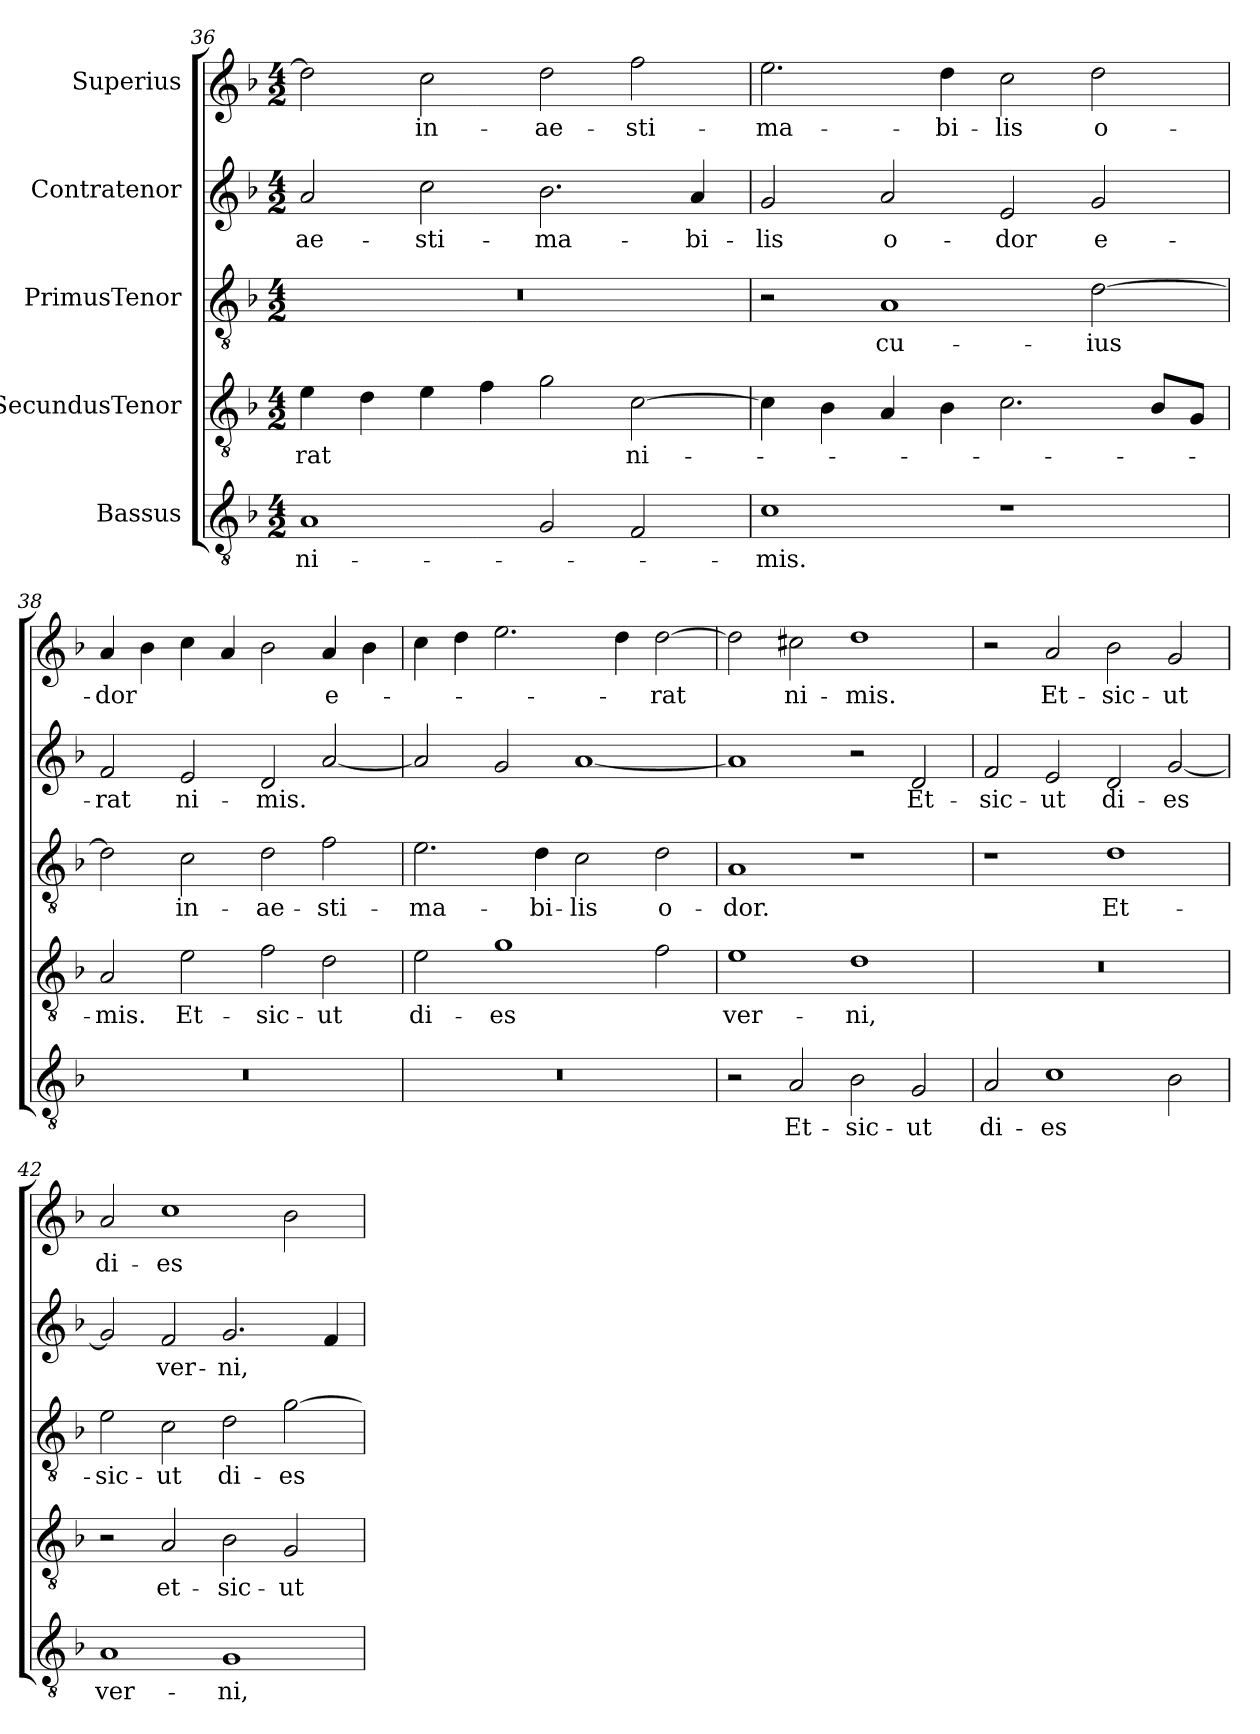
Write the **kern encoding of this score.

**kern	**text	**kern	**text	**kern	**text	**kern	**text	**kern	**text
*part5	*part5	*part4	*part4	*part3	*part3	*part2	*part2	*part1	*part1
*staff5	*staff5	*staff4	*staff4	*staff3	*staff3	*staff2	*staff2	*staff1	*staff1
*I"Bassus	*	*I"SecundusTenor	*	*I"PrimusTenor	*	*I"Contratenor	*	*I"Superius	*
*clefGv2	*	*clefGv2	*	*clefGv2	*	*clefG2	*	*clefG2	*
*k[b-]	*	*k[b-]	*	*k[b-]	*	*k[b-]	*	*k[b-]	*
*M4/2	*	*M4/2	*	*M4/2	*	*M4/2	*	*M4/2	*
=36	=36	=36	=36	=36	=36	=36	=36	=36	=36
1A/	ni-	4e\	-rat	0r	.	2a/	-ae-	2dd\]	.
.	.	4d\	.	.	.	.	.	.	.
.	.	4e\	.	.	.	2cc\	-sti-	2cc\	in-
.	.	4f\	.	.	.	.	.	.	.
2G/	.	2g\	.	.	.	2.b-\	-ma-	2dd\	-ae-
2F/	.	[2c\	ni-	.	.	.	.	2ff\	-sti-
.	.	.	.	.	.	4a/	-bi-	.	.
=37	=37	=37	=37	=37	=37	=37	=37	=37	=37
1c\	-mis.	4c\]	.	2r	.	2g/	-lis	2.ee\	-ma-
.	.	4B-\	.	.	.	.	.	.	.
.	.	4A/	.	1A/	cu-	2a/	o-	.	.
.	.	4B-\	.	.	.	.	.	4dd\	-bi-
1r	.	2.c\	.	.	.	2e/	-dor	2cc\	-lis
.	.	.	.	[2d\	-ius	2g/	e-	2dd\	o-
.	.	8B-/L	.	.	.	.	.	.	.
.	.	8G/J	.	.	.	.	.	.	.
=38	=38	=38	=38	=38	=38	=38	=38	=38	=38
0r	.	2A/	-mis.	2d\]	.	2f/	-rat	4a/	-dor
.	.	.	.	.	.	.	.	4b-\	.
.	.	2e\	Et-	2c\	in-	2e/	ni-	4cc\	.
.	.	.	.	.	.	.	.	4a/	.
.	.	2f\	sic-	2d\	-ae-	2d/	-mis.	2b-\	.
.	.	2d\	-ut	2f\	-sti-	[2a/	.	4a/	e-
.	.	.	.	.	.	.	.	4b-\	.
=39	=39	=39	=39	=39	=39	=39	=39	=39	=39
0r	.	2e\	di-	2.e\	-ma-	2a/]	.	4cc\	.
.	.	.	.	.	.	.	.	4dd\	.
.	.	1g\	-es	.	.	2g/	.	2.ee\	.
.	.	.	.	4d\	-bi-	.	.	.	.
.	.	.	.	2c\	-lis	[1a/	.	.	.
.	.	.	.	.	.	.	.	4dd\	.
.	.	2f\	.	2d\	o-	.	.	[2dd\	-rat
=40	=40	=40	=40	=40	=40	=40	=40	=40	=40
2r	.	1e\	ver-	1A/	-dor.	1a/]	.	2dd\]	.
2A/	Et-	.	.	.	.	.	.	2cc#X\	ni-
2B-\	sic-	1d\	-ni,	1r	.	2r	.	1dd\	-mis.
2G/	-ut	.	.	.	.	2d/	Et-	.	.
=41	=41	=41	=41	=41	=41	=41	=41	=41	=41
2A/	di-	0r	.	1r	.	2f/	sic-	2r	.
1c\	-es	.	.	.	.	2e/	-ut	2a/	Et-
.	.	.	.	1d\	Et-	2d/	di-	2b-\	sic-
2B-\	.	.	.	.	.	[2g/	-es	2g/	-ut
=42	=42	=42	=42	=42	=42	=42	=42	=42	=42
1A/	ver-	2r	.	2e\	sic-	2g/]	.	2a/	di-
.	.	2A/	et-	2c\	-ut	2f/	ver-	1cc\	-es
1G/	-ni,	2B-\	sic-	2d\	di-	2.g/	-ni,	.	.
.	.	2G/	-ut	[2g\	-es	.	.	2b-\	.
.	.	.	.	.	.	4f/	.	.	.
=	=	=	=	=	=	=	=	=	=
*-	*-	*-	*-	*-	*-	*-	*-	*-	*-
